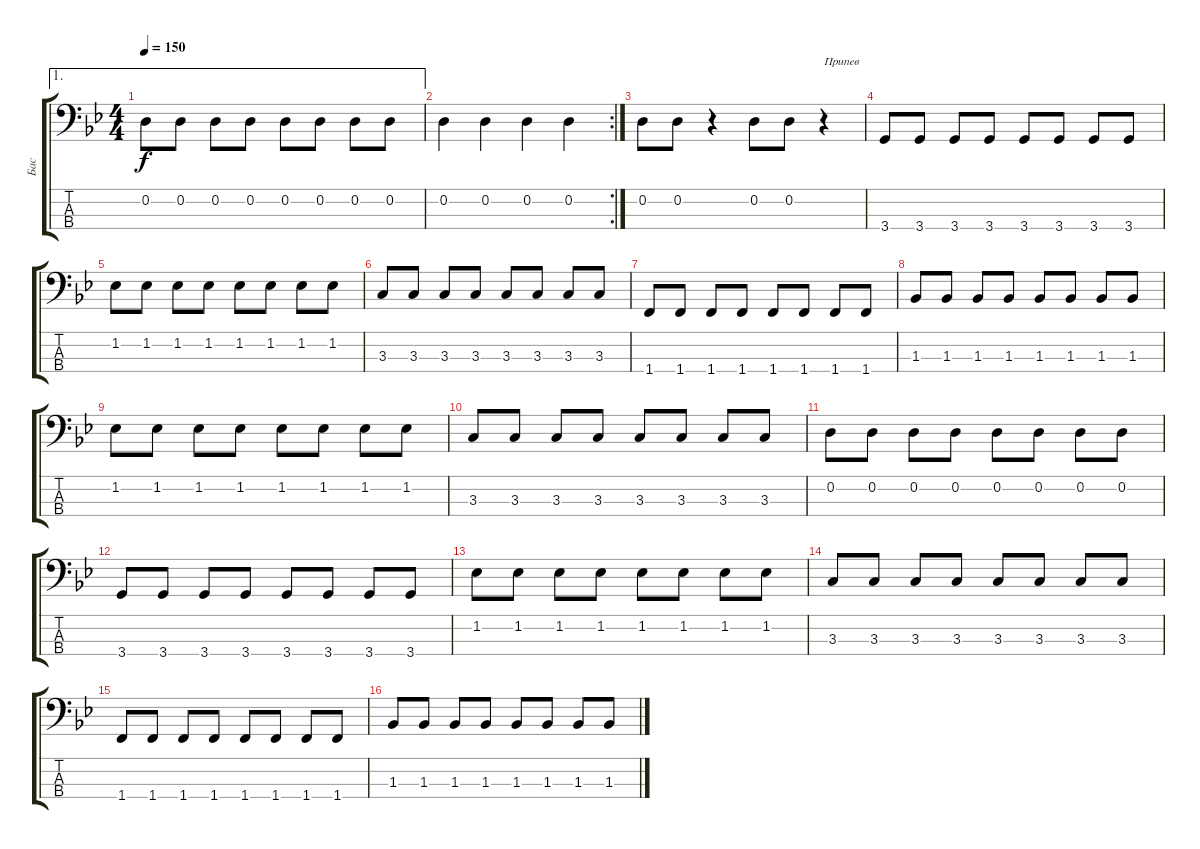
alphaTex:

\track ("Бас" "Бас") {instrument electricbassfinger}
\staff {score tabs}
\tuning (G2 D2 A1 E1) {hide}
\ae 1
\ts (4 4)
\tempo 150
\clef f4
\ks gminor
0.2.8{dy f} 0.2.8 0.2.8 0.2.8 0.2.8 0.2.8 0.2.8 0.2.8 |
\rc 2
0.2.4 0.2.4 0.2.4 0.2.4 |
0.2.8 0.2.8 r.4 0.2.8 0.2.8 r.4{txt "Припев"} |
3.4.8 3.4.8 3.4.8 3.4.8 3.4.8 3.4.8 3.4.8 3.4.8 |
1.2.8 1.2.8 1.2.8 1.2.8 1.2.8 1.2.8 1.2.8 1.2.8 |
3.3.8 3.3.8 3.3.8 3.3.8 3.3.8 3.3.8 3.3.8 3.3.8 |
1.4.8 1.4.8 1.4.8 1.4.8 1.4.8 1.4.8 1.4.8 1.4.8 |
1.3.8 1.3.8 1.3.8 1.3.8 1.3.8 1.3.8 1.3.8 1.3.8 |
1.2.8 1.2.8 1.2.8 1.2.8 1.2.8 1.2.8 1.2.8 1.2.8 |
3.3.8 3.3.8 3.3.8 3.3.8 3.3.8 3.3.8 3.3.8 3.3.8 |
0.2.8 0.2.8 0.2.8 0.2.8 0.2.8 0.2.8 0.2.8 0.2.8 |
3.4.8 3.4.8 3.4.8 3.4.8 3.4.8 3.4.8 3.4.8 3.4.8 |
1.2.8 1.2.8 1.2.8 1.2.8 1.2.8 1.2.8 1.2.8 1.2.8 |
3.3.8 3.3.8 3.3.8 3.3.8 3.3.8 3.3.8 3.3.8 3.3.8 |
1.4.8 1.4.8 1.4.8 1.4.8 1.4.8 1.4.8 1.4.8 1.4.8 |
1.3.8 1.3.8 1.3.8 1.3.8 1.3.8 1.3.8 1.3.8 1.3.8
